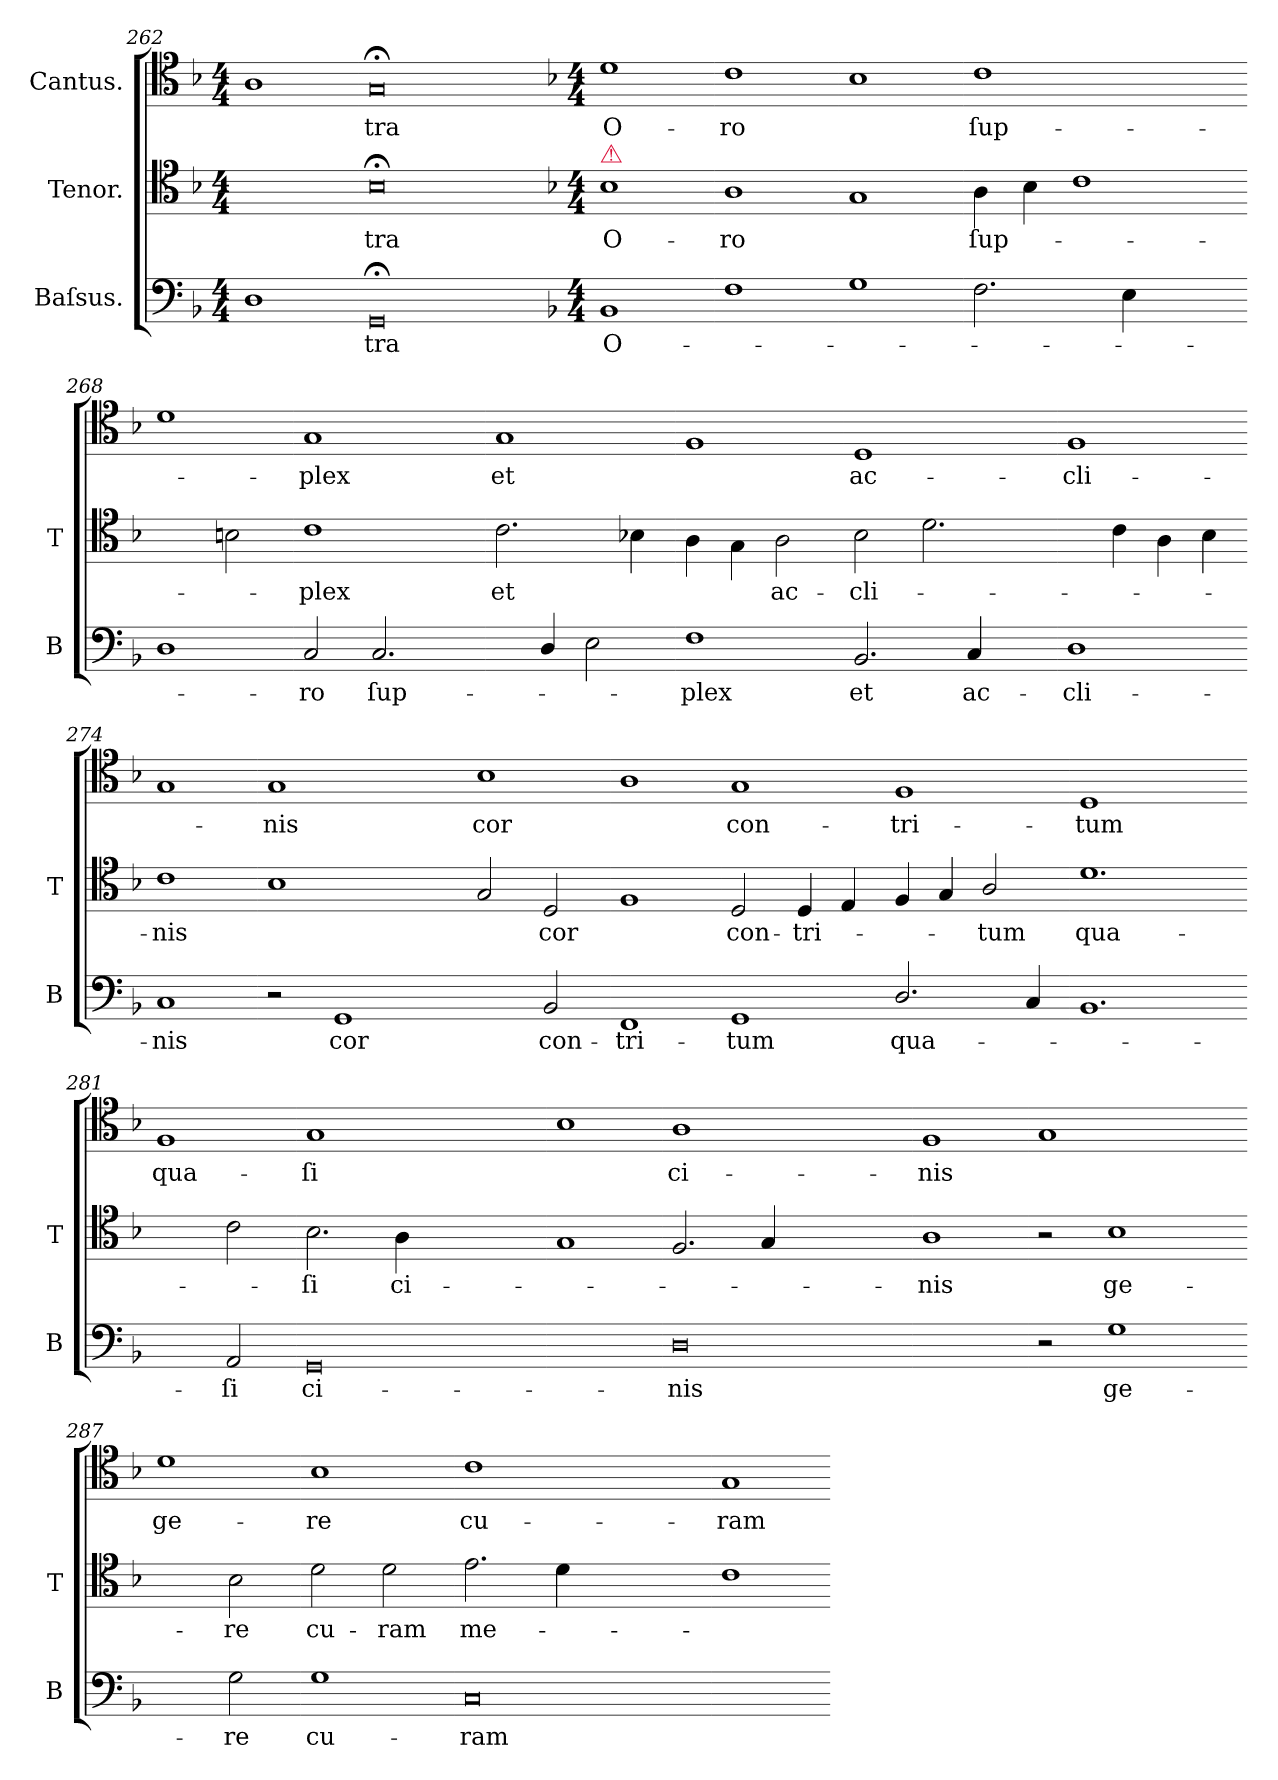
**kern	**text	**kern	**text	**kern	**text
*part3	*part3	*part2	*part2	*part1	*part1
*staff3	*staff3	*staff2	*staff2	*staff1	*staff1
*I"Baſsus.	*	*I"Tenor.	*	*I"Cantus.	*
*I'B	*	*I'T	*	*	*
*clefF4	*	*clefC4	*	*clefC4	*
*k[b-]	*	*k[b-]	*	*k[b-]	*
*M4/4	*	*M4/4	*	*M4/4	*
=262	=262	=262	=262	=262	=262
1D	.	1ryy	.	1A	.
=263-	=263-	=263-	=263-	=263-	=263-
0GG;<	-tra	0B-;<	-tra	0G;<	-tra
=264-	=264-	=264-	=264-	=264-	=264-
*k[b-]	*	*k[b-]	*	*k[b-]	*
*M4/4	*	*M4/4	*	*M4/4	*
!	!	!LO:TX:a:color=crimson:t=⚠	!	!	!
1BB-	O-	1B-	O-	1d	O-
=265-	=265-	=265-	=265-	=265-	=265-
1F	.	1A	ro	1c	-ro
=266-	=266-	=266-	=266-	=266-	=266-
1G	.	1G	.	1B-	.
=267-	=267-	=267-	=267-	=267-	=267-
2.F\	.	4A\	-ſup-	1c	-ſup-
.	.	4B-\	.	.	.
.	.	1c\	.	.	.
4E\	.	.	.	.	.
2ryy	.	.	.	2ryy	.
=268-	=268-	=268-	=268-	=268-	=268-
1D	.	2ryy	.	1d	.
.	.	2Bn\	.	.	.
=269-	=269-	=269-	=269-	=269-	=269-
2C/	-ro	1c	-plex	1G	-plex
2.C/	ſup-	.	.	.	.
.	.	4ryy	.	4ryy	.
=270-	=270-	=270-	=270-	=270-	=270-
4ryy	.	2.c\	et	1G	et
4D/	.	.	.	.	.
2E\	.	.	.	.	.
.	.	4B-X\	.	.	.
=271-	=271-	=271-	=271-	=271-	=271-
1F	-plex	4A\	.	1F	.
.	.	4G\	.	.	.
.	.	2A\	ac-	.	.
=272-	=272-	=272-	=272-	=272-	=272-
2.BB-/	et	2B-\	-cli-	1D	ac-
.	.	2.d\	.	.	.
4C/	ac-	.	.	.	.
4ryy	.	.	.	4ryy	.
=273-	=273-	=273-	=273-	=273-	=273-
1D	-cli-	4ryy	.	1F	-cli-
.	.	4c\	.	.	.
.	.	4A\	.	.	.
.	.	4B-\	.	.	.
=274-	=274-	=274-	=274-	=274-	=274-
1C	-nis	1c	-nis	1G	.
=275-	=275-	=275-	=275-	=275-	=275-
2r	.	1B-	.	1G	-nis
1GG/	cor	.	.	.	.
.	.	2ryy	.	2ryy	.
=276-	=276-	=276-	=276-	=276-	=276-
2ryy	.	2G/	.	1B-	cor
2BB-/	con-	2D/	cor	.	.
=277-	=277-	=277-	=277-	=277-	=277-
1FF	-tri-	1F	.	1A	.
=278-	=278-	=278-	=278-	=278-	=278-
1GG	-tum	2D/	con-	1G	con-
.	.	4D/	-tri-	.	.
.	.	4E/	.	.	.
=279-	=279-	=279-	=279-	=279-	=279-
2.D/	qua-	4F/	.	1F	-tri-
.	.	4G/	.	.	.
.	.	2A/	-tum	.	.
4C/	.	.	.	.	.
=280-	=280-	=280-	=280-	=280-	=280-
1.BB-	.	1.d	qua-	1D	-tum
.	.	.	.	2ryy	.
=281-	=281-	=281-	=281-	=281-	=281-
2ryy	.	2ryy	.	1F	qua-
2AA/	-ſi	2c\	.	.	.
=282-	=282-	=282-	=282-	=282-	=282-
0GG	ci-	2.B-\	-ſi	1G	-ſi
.	.	4A\	ci-	.	.
.	.	1ryy	.	1ryy	.
=283-	=283-	=283-	=283-	=283-	=283-
1ryy	.	1G	.	1B-	.
=284-	=284-	=284-	=284-	=284-	=284-
0D	-nis	2.F/	.	1A	ci-
.	.	4G/	.	.	.
.	.	1ryy	.	1ryy	.
=285-	=285-	=285-	=285-	=285-	=285-
1ryy	.	1A	-nis	1F	-nis
=286-	=286-	=286-	=286-	=286-	=286-
2r	.	2r	.	1G	.
1G\	ge-	1B-\	ge-	.	.
.	.	.	.	2ryy	.
=287-	=287-	=287-	=287-	=287-	=287-
2ryy	.	2ryy	.	1d	ge-
2G\	-re	2B-\	-re	.	.
=288-	=288-	=288-	=288-	=288-	=288-
1G	cu-	2d\	cu-	1B-	-re
.	.	2d\	-ram	.	.
=289-	=289-	=289-	=289-	=289-	=289-
0C	-ram	2.e\	me-	1c	cu-
.	.	4d\	.	.	.
.	.	1ryy	.	1ryy	.
=290-	=290-	=290-	=290-	=290-	=290-
1ryy	.	1c	.	1G	-ram
=-	=-	=-	=-	=-	=-
*-	*-	*-	*-	*-	*-
